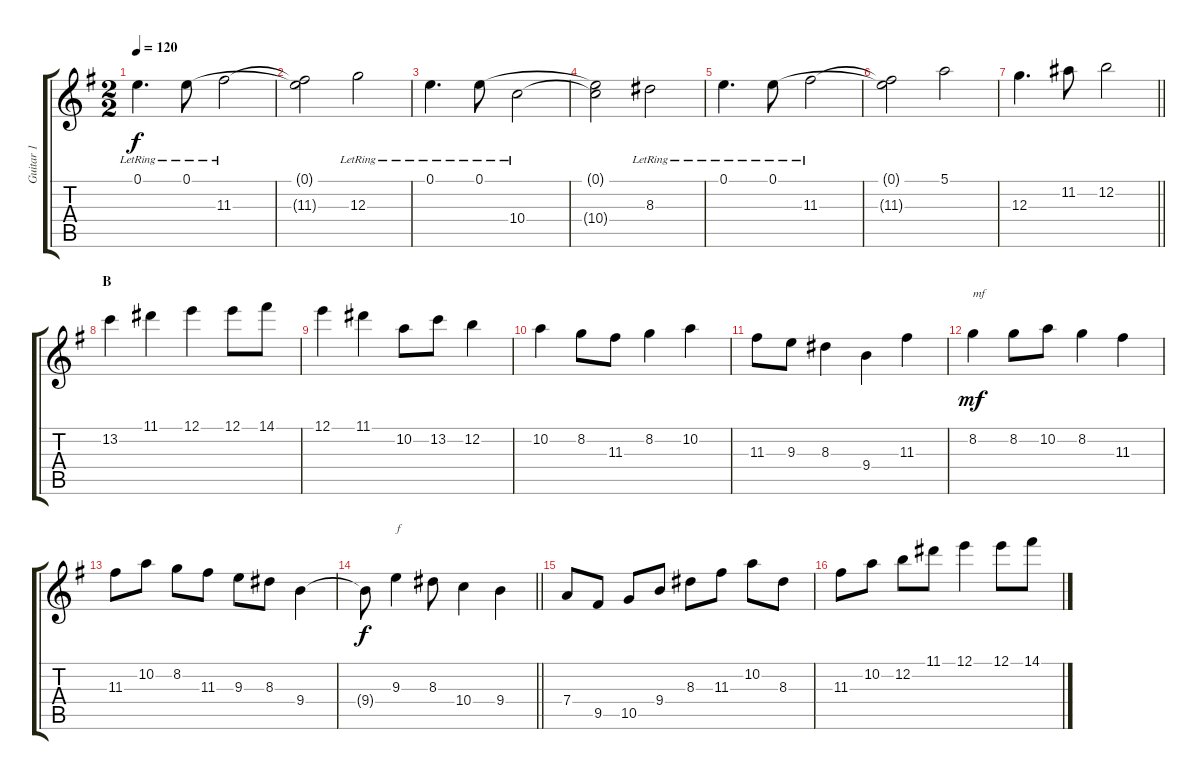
\track ("Guitar 1" "Guitar 1") {instrument acousticguitarnylon}
\staff {score tabs}
\tuning (E4 B3 G3 D3 A2 E2) {hide}
\ts (2 2)
\tempo 120
\clef g2
\ks eminor
0.1{lr}.4{d dy f} 0.1{lr}.8 11.3{lr}.2 |
(0.1{t} 11.3{t}).2 12.3{lr}.2 |
0.1{lr}.4{d} 0.1{lr}.8 10.4{lr}.2 |
(0.1{t} 10.4{t}).2 8.3{lr}.2 |
0.1{lr}.4{d} 0.1{lr}.8 11.3{lr}.2 |
(0.1{t} 11.3{t}).2 5.1.2 |
\barLineRight lightlight
12.3.4{d} 11.2.8 12.2.2 |
\section ("" "B")
13.2.4 11.1.4 12.1.4 12.1.8 14.1.8 |
12.1.4 11.1.4 10.2.8 13.2.8 12.2.4 |
10.2.4 8.2.8 11.3.8 8.2.4 10.2.4 |
11.3.8 9.3.8 8.3.4 9.4.4 11.3.4 |
8.2.4{txt "mf" dy mf} 8.2.8 10.2.8 8.2.4 11.3.4 |
11.3.8 10.2.8 8.2.8 11.3.8 9.3.8 8.3.8 9.4.4 |
\barLineRight lightlight
9.4{t}.8{dy f} 9.3.4{txt "f"} 8.3.8 10.4.4 9.4.4 |
7.4.8 9.5.8 10.5.8 9.4.8 8.3.8 11.3.8 10.2.8 8.3.8 |
11.3.8 10.2.8 12.2.8 11.1.8 12.1.4 12.1.8 14.1.8
